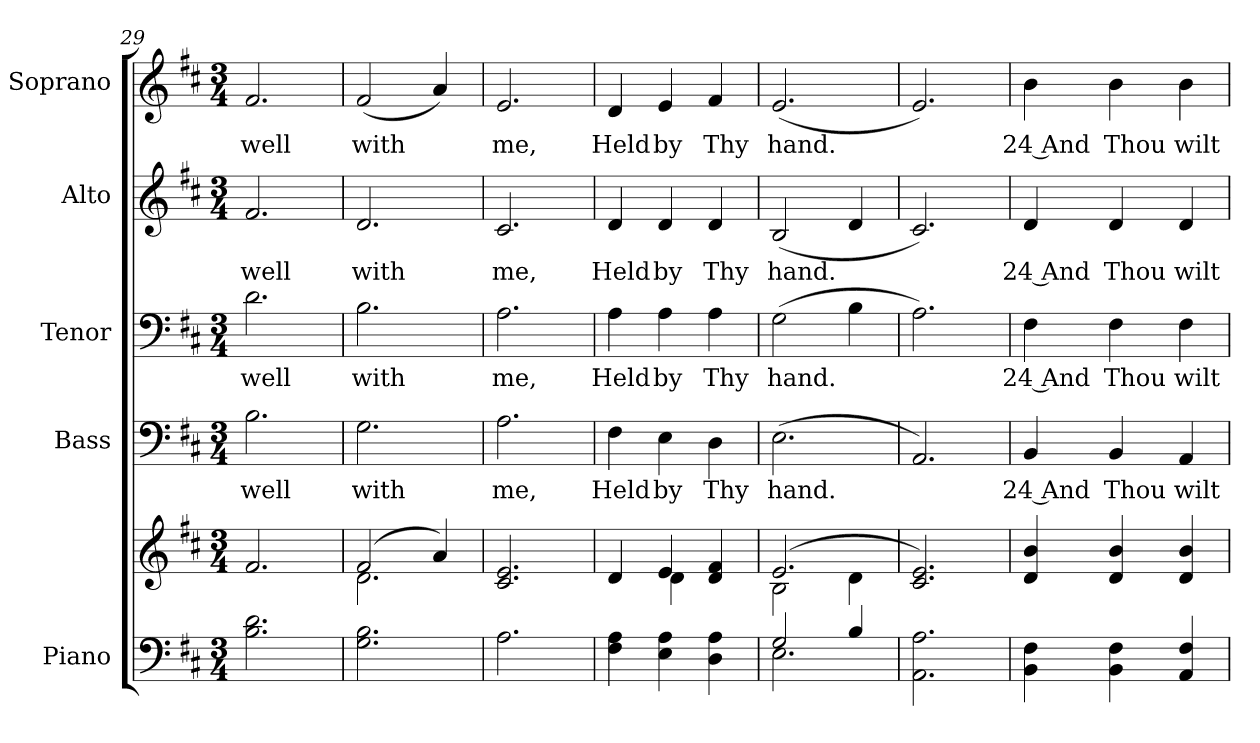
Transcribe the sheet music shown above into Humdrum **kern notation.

**kern	**kern	**kern	**text	**kern	**text	**kern	**text	**kern	**text
*part5	*part5	*part4	*part4	*part3	*part3	*part2	*part2	*part1	*part1
*staff6	*staff5	*staff4	*staff4	*staff3	*staff3	*staff2	*staff2	*staff1	*staff1
*I"Piano	*	*I"Bass	*	*I"Tenor	*	*I"Alto	*	*I"Soprano	*
*I'Pno.	*	*I'B.	*	*I'T.	*	*I'A.	*	*I'S.	*
*clefF4	*clefG2	*clefF4	*	*clefF4	*	*clefG2	*	*clefG2	*
*k[f#c#]	*k[f#c#]	*k[f#c#]	*	*k[f#c#]	*	*k[f#c#]	*	*k[f#c#]	*
*D:	*D:	*D:	*	*D:	*	*D:	*	*D:	*
*M3/4	*M3/4	*M3/4	*	*M3/4	*	*M3/4	*	*M3/4	*
=29	=29	=29	=29	=29	=29	=29	=29	=29	=29
!	!	!	!LO:LY:b:color=#000000	!	!	!	!	!	!
!	!	!	!	!	!LO:LY:b:color=#000000	!	!	!	!
!	!	!	!	!	!	!	!LO:LY:b:color=#000000	!	!
!	!	!	!	!	!	!	!	!	!LO:LY:b:color=#000000
2.Bi\ 2.di	2.f#i/	2.Bi\	well	2.di\	well	2.f#i/	well	2.f#i/	well
=30	=30	=30	=30	=30	=30	=30	=30	=30	=30
*	*^	*	*	*	*	*	*	*	*
!	!	!	!	!LO:LY:b:color=#000000	!	!	!	!	!	!
!	!	!	!	!	!	!LO:LY:b:color=#000000	!	!	!	!
!	!	!	!	!	!	!	!	!LO:LY:b:color=#000000	!	!
!	!	!	!	!	!	!	!	!	!	!LO:LY:b:color=#000000
2.Gi\ 2.Bi	(2f#i/	2.di\	2.Gi\	with	2.Bi\	with	2.di/	with	(2f#i/	with
.	4ai/)	.	.	.	.	.	.	.	4ai/)	.
*	*v	*v	*	*	*	*	*	*	*	*
=31	=31	=31	=31	=31	=31	=31	=31	=31	=31
!	!	!	!LO:LY:b:color=#000000	!	!	!	!	!	!
!	!	!	!	!	!LO:LY:b:color=#000000	!	!	!	!
!	!	!	!	!	!	!	!LO:LY:b:color=#000000	!	!
!	!	!	!	!	!	!	!	!	!LO:LY:b:color=#000000
2.Ai\	2.c#i/ 2.ei	2.Ai\	me,	2.Ai\	me,	2.c#i/	me,	2.ei/	me,
!!LO:PB:g=z
=32	=32	=32	=32	=32	=32	=32	=32	=32	=32
*	*^	*	*	*	*	*	*	*	*
!	!	!	!	!LO:LY:b:color=#000000	!	!	!	!	!	!
!	!	!	!	!	!	!LO:LY:b:color=#000000	!	!	!	!
!	!	!	!	!	!	!	!	!LO:LY:b:color=#000000	!	!
!	!	!	!	!	!	!	!	!	!	!LO:LY:b:color=#000000
4F#i\ 4Ai	4di/	4ryy	4F#i\	Held	4Ai\	Held	4di/	Held	4di/	Held
!	!	!	!	!LO:LY:b:color=#000000	!	!	!	!	!	!
!	!	!	!	!	!	!LO:LY:b:color=#000000	!	!	!	!
!	!	!	!	!	!	!	!	!LO:LY:b:color=#000000	!	!
!	!	!	!	!	!	!	!	!	!	!LO:LY:b:color=#000000
4Ei\ 4Ai	4ei/	4di\	4Ei\	by	4Ai\	by	4di/	by	4ei/	by
!	!	!	!	!LO:LY:b:color=#000000	!	!	!	!	!	!
!	!	!	!	!	!	!LO:LY:b:color=#000000	!	!	!	!
!	!	!	!	!	!	!	!	!LO:LY:b:color=#000000	!	!
!	!	!	!	!	!	!	!	!	!	!LO:LY:b:color=#000000
4Di\ 4Ai	4di/ 4f#i	4ryy	4Di\	Thy	4Ai\	Thy	4di/	Thy	4f#i/	Thy
=33	=33	=33	=33	=33	=33	=33	=33	=33	=33	=33
*^	*	*	*	*	*	*	*	*	*	*
!	!	!	!	!	!LO:LY:b:color=#000000	!	!	!	!	!	!
!	!	!	!	!	!	!	!LO:LY:b:color=#000000	!	!	!	!
!	!	!	!	!	!	!	!	!	!LO:LY:b:color=#000000	!	!
!	!	!	!	!	!	!	!	!	!	!	!LO:LY:b:color=#000000
2Gi/	2.Ei\	(2.ei/	2Bi\	(2.Ei\	hand.	(2Gi\	hand.	(2Bi/	hand.	(2.ei/	hand.
4Bi/	.	.	4di\	.	.	4Bi\	.	4di/	.	.	.
*v	*v	*	*	*	*	*	*	*	*	*	*
*	*v	*v	*	*	*	*	*	*	*	*
=34	=34	=34	=34	=34	=34	=34	=34	=34	=34
2.AAi\ 2.Ai	2.c#i/ 2.ei)	2.AAi/)	.	2.Ai\)	.	2.c#i/)	.	2.ei/)	.
=35	=35	=35	=35	=35	=35	=35	=35	=35	=35
!	!	!	!LO:LY:b:color=#000000	!	!	!	!	!	!
!	!	!	!	!	!LO:LY:b:color=#000000	!	!	!	!
!	!	!	!	!	!	!	!LO:LY:b:color=#000000	!	!
!	!	!	!	!	!	!	!	!	!LO:LY:b:color=#000000
4BBi\ 4F#i	4di/ 4bi	4BBi/	24 And	4F#i\	24 And	4di/	24 And	4bi\	24 And
!	!	!	!LO:LY:b:color=#000000	!	!	!	!	!	!
!	!	!	!	!	!LO:LY:b:color=#000000	!	!	!	!
!	!	!	!	!	!	!	!LO:LY:b:color=#000000	!	!
!	!	!	!	!	!	!	!	!	!LO:LY:b:color=#000000
4BBi\ 4F#i	4di/ 4bi	4BBi/	Thou	4F#i\	Thou	4di/	Thou	4bi\	Thou
!	!	!	!LO:LY:b:color=#000000	!	!	!	!	!	!
!	!	!	!	!	!LO:LY:b:color=#000000	!	!	!	!
!	!	!	!	!	!	!	!LO:LY:b:color=#000000	!	!
!	!	!	!	!	!	!	!	!	!LO:LY:b:color=#000000
4AAi/ 4F#i	4di/ 4bi	4AAi/	wilt	4F#i\	wilt	4di/	wilt	4bi\	wilt
=	=	=	=	=	=	=	=	=	=
*-	*-	*-	*-	*-	*-	*-	*-	*-	*-
